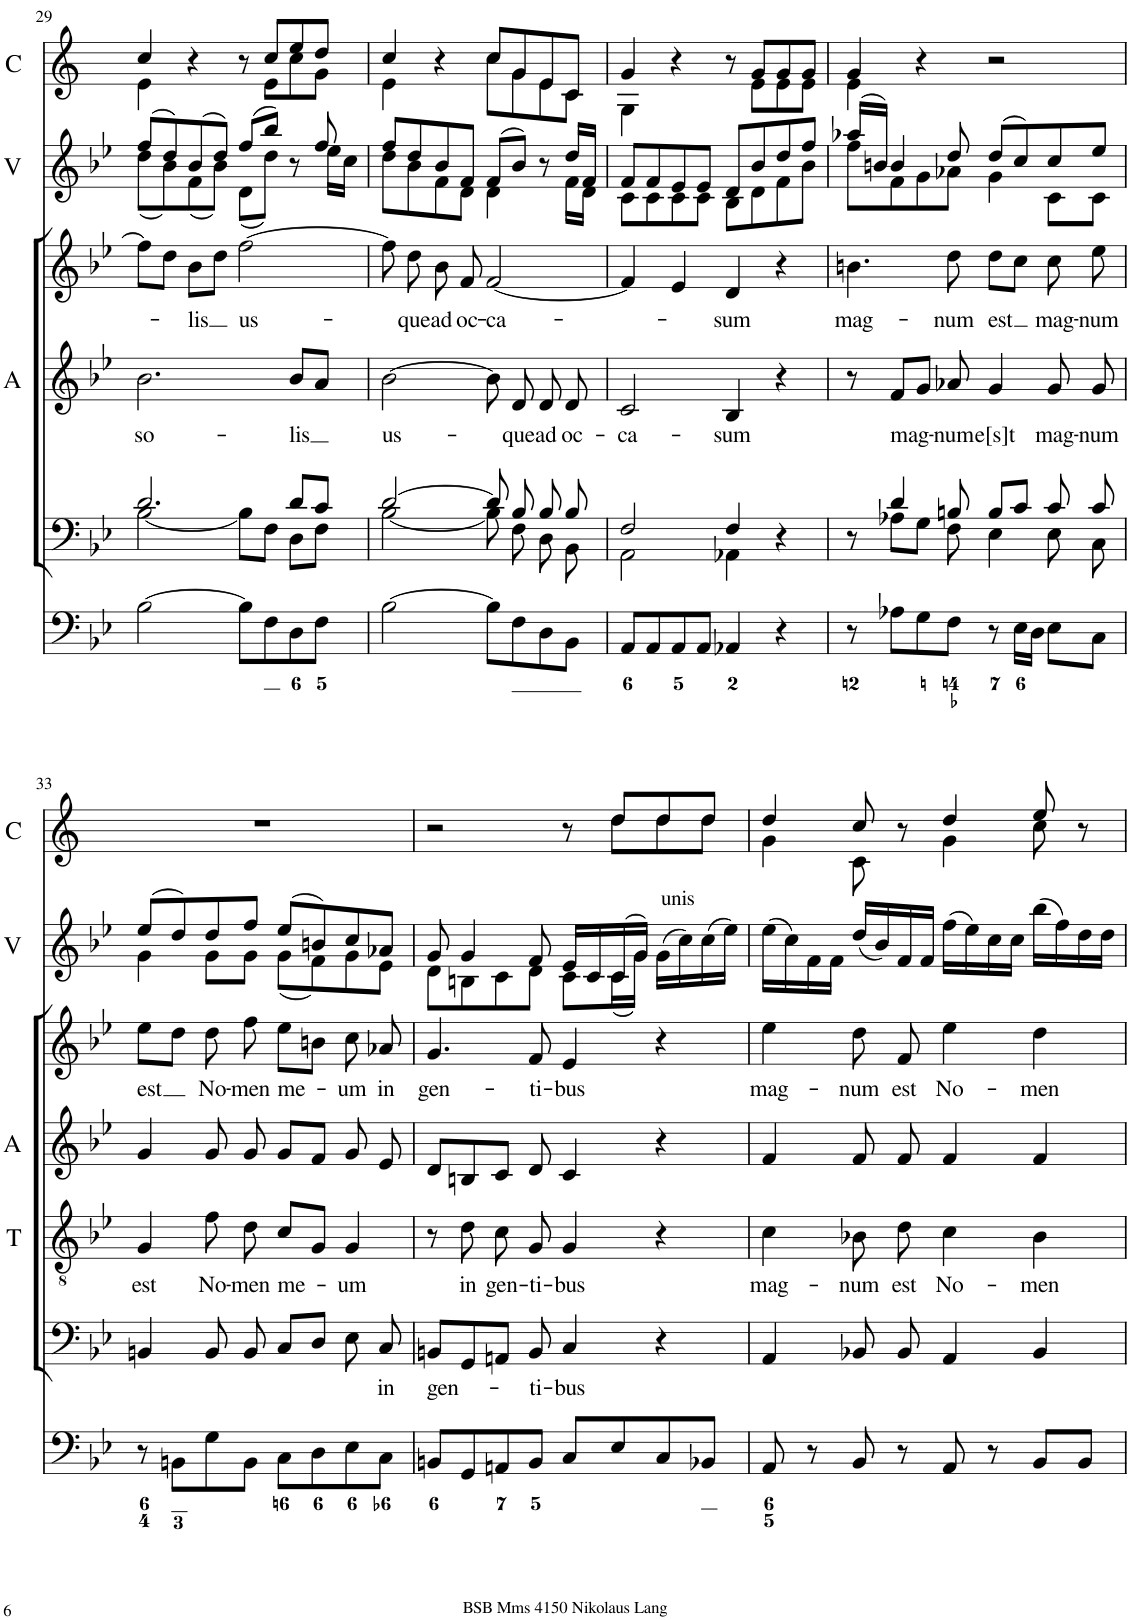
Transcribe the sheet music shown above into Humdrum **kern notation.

**kern	**kern	**kern	**kern	**text	**kern	**text	**kern	**text	**kern	**text	**kern	**kern
*part9	*part8	*part7	*part6	*part6	*part5	*part5	*part4	*part4	*part3	*part3	*part2	*part1
*staff9	*staff8	*staff7	*staff6	*staff6	*staff5	*staff5	*staff4	*staff4	*staff3	*staff3	*staff2	*staff1
*I"Violin	*I"Violin	*I"Organ	*I"TB	*	*I"Tenor	*	*I"A	*	*I"S	*	*I"Violino 1mo, 2do	*I"2 Clarini in Bb
*I'Vln.	*I'Vln.	*	*	*	*I'T	*	*I'A	*	*	*	*I'V	*I'C
!!LO:PB:g=z
*clefG2	*clefG2	*clefF4	*clefF4	*	*clefGv2	*	*clefG2	*	*clefG2	*	*clefG2	*clefG2
*	*	*	*	*	*	*	*	*	*	*	*	*Trd1c2
*k[b-e-]	*k[b-e-]	*k[b-e-]	*k[b-e-]	*	*k[b-e-]	*	*k[b-e-]	*	*k[b-e-]	*	*k[b-e-]	*k[]
*M4/4	*M4/4	*M4/4	*M4/4	*	*M4/4	*	*M4/4	*	*M4/4	*	*M4/4	*M4/4
*met(c)	*met(c)	*met(c)	*met(c)	*	*met(c)	*	*met(c)	*	*met(c)	*	*met(c)	*met(c)
=29	=29	=29	=29	=29	=29	=29	=29	=29	=29	=29	=29	=29
*	*	*	*^	*	*	*	*	*	*	*	*	*
!	!	!	!	!	!	!	!	!	!LO:LY:b	!	!	!	!
*	*	*	*	*	*	*	*	*	*	*	*	*^	*^
(8dd	(8ff	[2B-\	2.d/	[2B-\	.	1r	.	2.b-\	so-	8ff\L]	.	(8ff/L	(8dd\L	4cc/	4e\
8b-)	8dd)	.	.	.	.	.	.	.	.	8dd\J	.	8dd/)	8b-\)	.	.
!	!	!	!	!	!	!	!	!	!	!	!LO:LY:b	!	!	!	!
(8f	(8b-	.	.	.	.	.	.	.	.	8b-\L	-lis	(8b-/	(8f\	4r	4.ryy
8b-)	8dd)	.	.	.	.	.	.	.	.	8dd\J	.	8dd/J)	8b-\J)	.	.
!	!	!	!	!	!	!	!	!	!	!	!LO:LY:b	!	!	!	!
(8d	(8ff	8B-\L]	.	8B-\L]	.	.	.	.	.	[2ff\	us-	(8ff/L	(8d\L	8r	.
8dd)	8bb-)	8F\	.	8F\J	.	.	.	.	.	.	.	8bb-/J)	8dd\J)	8cc/L	8e\L
!	!	!	!	!	!	!	!	!	!LO:LY:b	!	!	!	!	!	!
8r	8r	8D\	8d/L	8D\L	.	.	.	8b-/L	-lis	.	.	8r	8ryy	8ee/	8cc\
16ee-	8ff	8F\J	8c/J	8F\J	.	.	.	8a/J	.	.	.	8ff/	16ee-\LL	8dd/J	8g\J
16cc	.	.	.	.	.	.	.	.	.	.	.	.	16cc\JJ	.	.
=30	=30	=30	=30	=30	=30	=30	=30	=30	=30	=30	=30	=30	=30	=30	=30
!	!	!	!	!	!	!	!	!	!LO:LY:b	!	!	!	!	!	!
8dd	8ff	[2B-\	[2d/	[2B-\	.	1r	.	[2b-\	us-	8ff\]	.	8ff/L	8dd\L	4cc/	4e\
!	!	!	!	!	!	!	!	!	!	!	!LO:LY:b	!	!	!	!
8b-	8dd	.	.	.	.	.	.	.	.	8dd\	-que	8dd/	8b-\	.	.
!	!	!	!	!	!	!	!	!	!	!	!LO:LY:b	!	!	!	!
8f	8b-	.	.	.	.	.	.	.	.	8b-\	ad	8b-/	8f\	4r	4ryy
!	!	!	!	!	!	!	!	!	!	!	!LO:LY:b	!	!	!	!
8d	8f	.	.	.	.	.	.	.	.	8f/	oc-	8f/J	8d\J	.	.
!	!	!	!	!	!	!	!	!	!	!	!LO:LY:b	!	!	!	!
4d	8f	8B-\L]	8d/]	8B-\]	.	.	.	8b-\]	.	[2f/	-ca-	(8f/L	4d\	8cc/L	8cc\L
!	!	!	!	!	!	!	!	!	!LO:LY:b	!	!	!	!	!	!
.	8b-	8F\	8B-/	8F\	.	.	.	8d/	-que	.	.	8b-/J)	.	8g/	8g\
!	!	!	!	!	!	!	!	!	!LO:LY:b	!	!	!	!	!	!
8r	8r	8D\	8B-/	8D\	.	.	.	8d/	ad	.	.	8r	8ryy	8e/	8e\
!	!	!	!	!	!	!	!	!	!LO:LY:b	!	!	!	!	!	!
16f	16dd	8BB-\J	8B-/	8BB-\	.	.	.	8d/	oc-	.	.	16dd/LL	16f\LL	8c/J	8c\J
16d	16f	.	.	.	.	.	.	.	.	.	.	16f/JJ	16d\JJ	.	.
=31	=31	=31	=31	=31	=31	=31	=31	=31	=31	=31	=31	=31	=31	=31	=31
!	!	!	!	!	!	!	!	!	!LO:LY:b	!	!	!	!	!	!
8c	8f	8AA/L	2F/	2AA\	.	1r	.	2c/	-ca-	4f/]	.	8f/L	8c\L	4g/	4G\
8c	8f	8AA/	.	.	.	.	.	.	.	.	.	8f/	8c\	.	.
8c	8e-	8AA/	.	.	.	.	.	.	.	4e-/	.	8e-/	8c\	4r	4.ryy
8c	8e-	8AA/J	.	.	.	.	.	.	.	.	.	8e-/J	8c\J	.	.
!	!	!	!	!	!	!	!	!	!LO:LY:b	!	!LO:LY:b	!	!	!	!
8B-	8d	4AA-X/	4F/	4AA-X\	.	.	.	4B-/	-sum	4d/	-sum	8d/L	8B-\L	8r	.
8d	8b-	.	.	.	.	.	.	.	.	.	.	8b-/	8d\	8g/L	8e\L
8f	8dd	4r	4r	4ryy	.	.	.	4r	.	4r	.	8dd/	8f\	8g/	8e\
8b-	8ff	.	.	.	.	.	.	.	.	.	.	8ff/J	8b-\J	8g/J	8e\J
=32	=32	=32	=32	=32	=32	=32	=32	=32	=32	=32	=32	=32	=32	=32	=32
!	!	!	!	!	!	!	!	!	!	!	!LO:LY:b	!	!	!	!
8ffL	(16aa-X	8r	8r	8ryy	.	1r	.	8r	.	4.bn\	mag-	(16aa-X/LL	8ff\L	4g/	4e\
.	16bn)	.	.	.	.	.	.	.	.	.	.	16bn/JJ)	.	.	.
!	!	!	!	!	!	!	!	!	!LO:LY:b	!	!	!	!	!	!
8f	4b	8A-X\L	4d/	8A-X\L	.	.	.	8f/L	mag-	.	.	4b/	8f\	.	.
8g	.	8G\	.	8G\J	.	.	.	8g/J	.	.	.	.	8g\	4r	2.ryy
!	!	!	!	!	!	!	!	!	!LO:LY:b	!	!LO:LY:b	!	!	!	!
8a-XJ	8dd	8F\J	8Bn/	8F\	.	.	.	8a-X/	-num	8dd\	-num	8dd/	8a-X\J	.	.
!	!	!	!	!	!	!	!	!	!LO:LY:b	!	!LO:LY:b	!	!	!	!
4g	(8dd	8r	8B/L	4E-\	.	.	.	4g/	e[s]t	8dd\L	est	(8dd/L	4g\	2r	.
.	8cc)	16E-\LL	8c/J	.	.	.	.	.	.	8cc\J	.	8cc/)	.	.	.
.	.	16D\JJ	.	.	.	.	.	.	.	.	.	.	.	.	.
!	!	!	!	!	!	!	!	!	!LO:LY:b	!	!LO:LY:b	!	!	!	!
8c	8cc	8E-\L	8c/	8E-\	.	.	.	8g/	mag-	8cc\	mag-	8cc/	8c\L	.	.
!	!	!	!	!	!	!	!	!	!LO:LY:b	!	!LO:LY:b	!	!	!	!
8c	8ee-	8C\J	8c/	8C\	.	.	.	8g/	-num	8ee-\	-num	8ee-/J	8c\J	.	.
*	*	*	*	*	*	*	*	*	*	*	*	*	*	*v	*v
!!LO:LB:g=z
=33	=33	=33	=33	=33	=33	=33	=33	=33	=33	=33	=33	=33	=33	=33
!	!	!	!	!	!	!	!LO:LY:b	!	!	!	!LO:LY:b	!	!	!
*	*	*	*v	*v	*	*	*	*	*	*	*	*	*	*
4g	(8ee-	8r	4BBn/	.	4G/	est	4g/	.	8ee-\L	est	(8ee-/L	4g\	1r
.	8dd)	8BBn\L	.	.	.	.	.	.	8dd\J	.	8dd/)	.	.
!	!	!	!	!	!	!LO:LY:b	!	!	!	!LO:LY:b	!	!	!
8g	8dd	8G\	8BB/	.	8f\	No-	8g/	.	8dd\	No-	8dd/	8g\L	.
!	!	!	!	!	!	!LO:LY:b	!	!	!	!LO:LY:b	!	!	!
8g	8ff	8BB\J	8BB/	.	8d\	-men	8g/	.	8ff\	-men	8ff/J	8g\J	.
!	!	!	!	!	!	!LO:LY:b	!	!	!	!LO:LY:b	!	!	!
(8g	(8ee-	8C\L	8C/L	.	8c/L	me-	8g/L	.	8ee-\L	me-	(8ee-/L	(8g\L	.
8f)	8bn)	8D\	8D/J	.	8G/J	.	8f/J	.	8bn\J	.	8bn/)	8f\)	.
!	!	!	!	!	!	!LO:LY:b	!	!	!	!LO:LY:b	!	!	!
8g	8cc	8E-\	8E-\	.	4G/	-um	8g/	.	8cc\	-um	8cc/	8g\	.
!	!	!	!	!LO:LY:b	!	!	!	!	!	!LO:LY:b	!	!	!
8e-	8a-X	8C\J	8C/	in	.	.	8e-/	.	8a-X/	in	8a-X/J	8e-\J	.
=34	=34	=34	=34	=34	=34	=34	=34	=34	=34	=34	=34	=34	=34
!	!	!	!	!LO:LY:b	!	!	!	!	!	!LO:LY:b	!	!	!
*	*	*	*	*	*	*	*	*	*	*	*	*	*^
8d	8g	8BBn/L	8BBn/L	gen-	8r	.	8d/L	.	4.g/	gen-	8g/	8d\L	2r	8ryy
!	!	!	!	!	!	!LO:LY:b	!	!	!	!	!	!	!	!
*	*	*	*	*	*	*	*	*	*	*	*	*	*v	*v
8Bn	4g	8GG/	8GG/	.	8d\	in	8Bn/	.	.	.	4g/	8Bn\	.
!	!	!	!	!	!	!LO:LY:b	!	!	!	!	!	!	!
8c	.	8AAn/	8AAn/J	.	8c\	gen-	8c/J	.	.	.	.	8c\	.
!	!	!	!	!LO:LY:b	!	!LO:LY:b	!	!	!	!LO:LY:b	!	!	!
8d	8f	8BB/J	8BB/	-ti-	8G/	-ti-	8d/	.	8f/	-ti-	8f/	8d\J	.
!	!	!	!	!LO:LY:b	!	!LO:LY:b	!	!	!	!LO:LY:b	!	!	!
8c	16e-	8C/L	4C/	-bus	4G/	-bus	4c/	.	4e-/	-bus	16e-/LL	8c\L	8r
.	16c	.	.	.	.	.	.	.	.	.	16c/	.	.
*	*	*	*	*	*	*	*	*	*	*	*	*	*^
16c	16c	8E-/	.	.	.	.	.	.	.	.	(16c/	(16c\L	8dd/L	8dd\L
16g	16g	.	.	.	.	.	.	.	.	.	16g/JJ)	16g\JJ)	.	.
!	!	!	!	!	!	!	!	!	!	!	!LO:TX:a:t=unis	!	!	!
!	!LO:TX:a:t=unis	!	!	!	!	!	!	!	!	!	!	!	!	!
!LO:TX:a:t=unis	!	!	!	!	!	!	!	!	!	!	!	!	!	!
(16gLL	(16gLL	8C/	4r	.	4r	.	4r	.	4r	.	(16g\LL	4ryy	8dd/	8dd\
16cc)	16cc)	.	.	.	.	.	.	.	.	.	16cc\)	.	.	.
(16cc	(16cc	8BB-X/J	.	.	.	.	.	.	.	.	(16cc\	.	8dd/J	8dd\J
16ee-JJ)	16ee-JJ)	.	.	.	.	.	.	.	.	.	16ee-\JJ)	.	.	.
*	*	*	*	*	*	*	*	*	*	*	*v	*v	*	*
=35	=35	=35	=35	=35	=35	=35	=35	=35	=35	=35	=35	=35	=35
!	!	!	!	!	!	!LO:LY:b	!	!	!	!LO:LY:b	!	!	!
(16ee-	(16ee-	8AA/	4AA/	.	4c\	mag-	4f/	.	4ee-\	mag-	(16ee-\LL	4dd/	4g\
16cc)	16cc)	.	.	.	.	.	.	.	.	.	16cc\)	.	.
16f	16f	8r	.	.	.	.	.	.	.	.	16f\	.	.
16f	16f	.	.	.	.	.	.	.	.	.	16f\JJ	.	.
!	!	!	!	!	!	!LO:LY:b	!	!	!	!LO:LY:b	!	!	!
(16dd	(16dd	8BB-/	8BB-X/	.	8B-X\	-num	8f/	.	8dd\	-num	(16dd/LL	8cc/	8c\
16b-)	16b-)	.	.	.	.	.	.	.	.	.	16b-/)	.	.
!	!	!	!	!	!	!LO:LY:b	!	!	!	!LO:LY:b	!	!	!
16f	16f	8r	8BB-/	.	8d\	est	8f/	.	8f/	est	16f/	8r	8ryy
16f	16f	.	.	.	.	.	.	.	.	.	16f/JJ	.	.
!	!	!	!	!	!	!LO:LY:b	!	!	!	!LO:LY:b	!	!	!
(16ff	(16ff	8AA/	4AA/	.	4c\	No-	4f/	.	4ee-\	No-	(16ff\LL	4dd/	4g\
16ee-)	16ee-)	.	.	.	.	.	.	.	.	.	16ee-\)	.	.
16cc	16cc	8r	.	.	.	.	.	.	.	.	16cc\	.	.
16cc	16cc	.	.	.	.	.	.	.	.	.	16cc\JJ	.	.
!	!	!	!	!	!	!LO:LY:b	!	!	!	!LO:LY:b	!	!	!
(16bb-	(16bb-	8BB-/L	4BB-/	.	4B-\	-men	4f/	.	4dd\	-men	(16bb-\LL	8ee/	8cc\
16ff)	16ff)	.	.	.	.	.	.	.	.	.	16ff\)	.	.
16dd	16dd	8BB-/J	.	.	.	.	.	.	.	.	16dd\	8r	8ryy
16dd	16dd	.	.	.	.	.	.	.	.	.	16dd\JJ	.	.
*	*	*	*	*	*	*	*	*	*	*	*	*v	*v
=	=	=	=	=	=	=	=	=	=	=	=	=
*-	*-	*-	*-	*-	*-	*-	*-	*-	*-	*-	*-	*-
